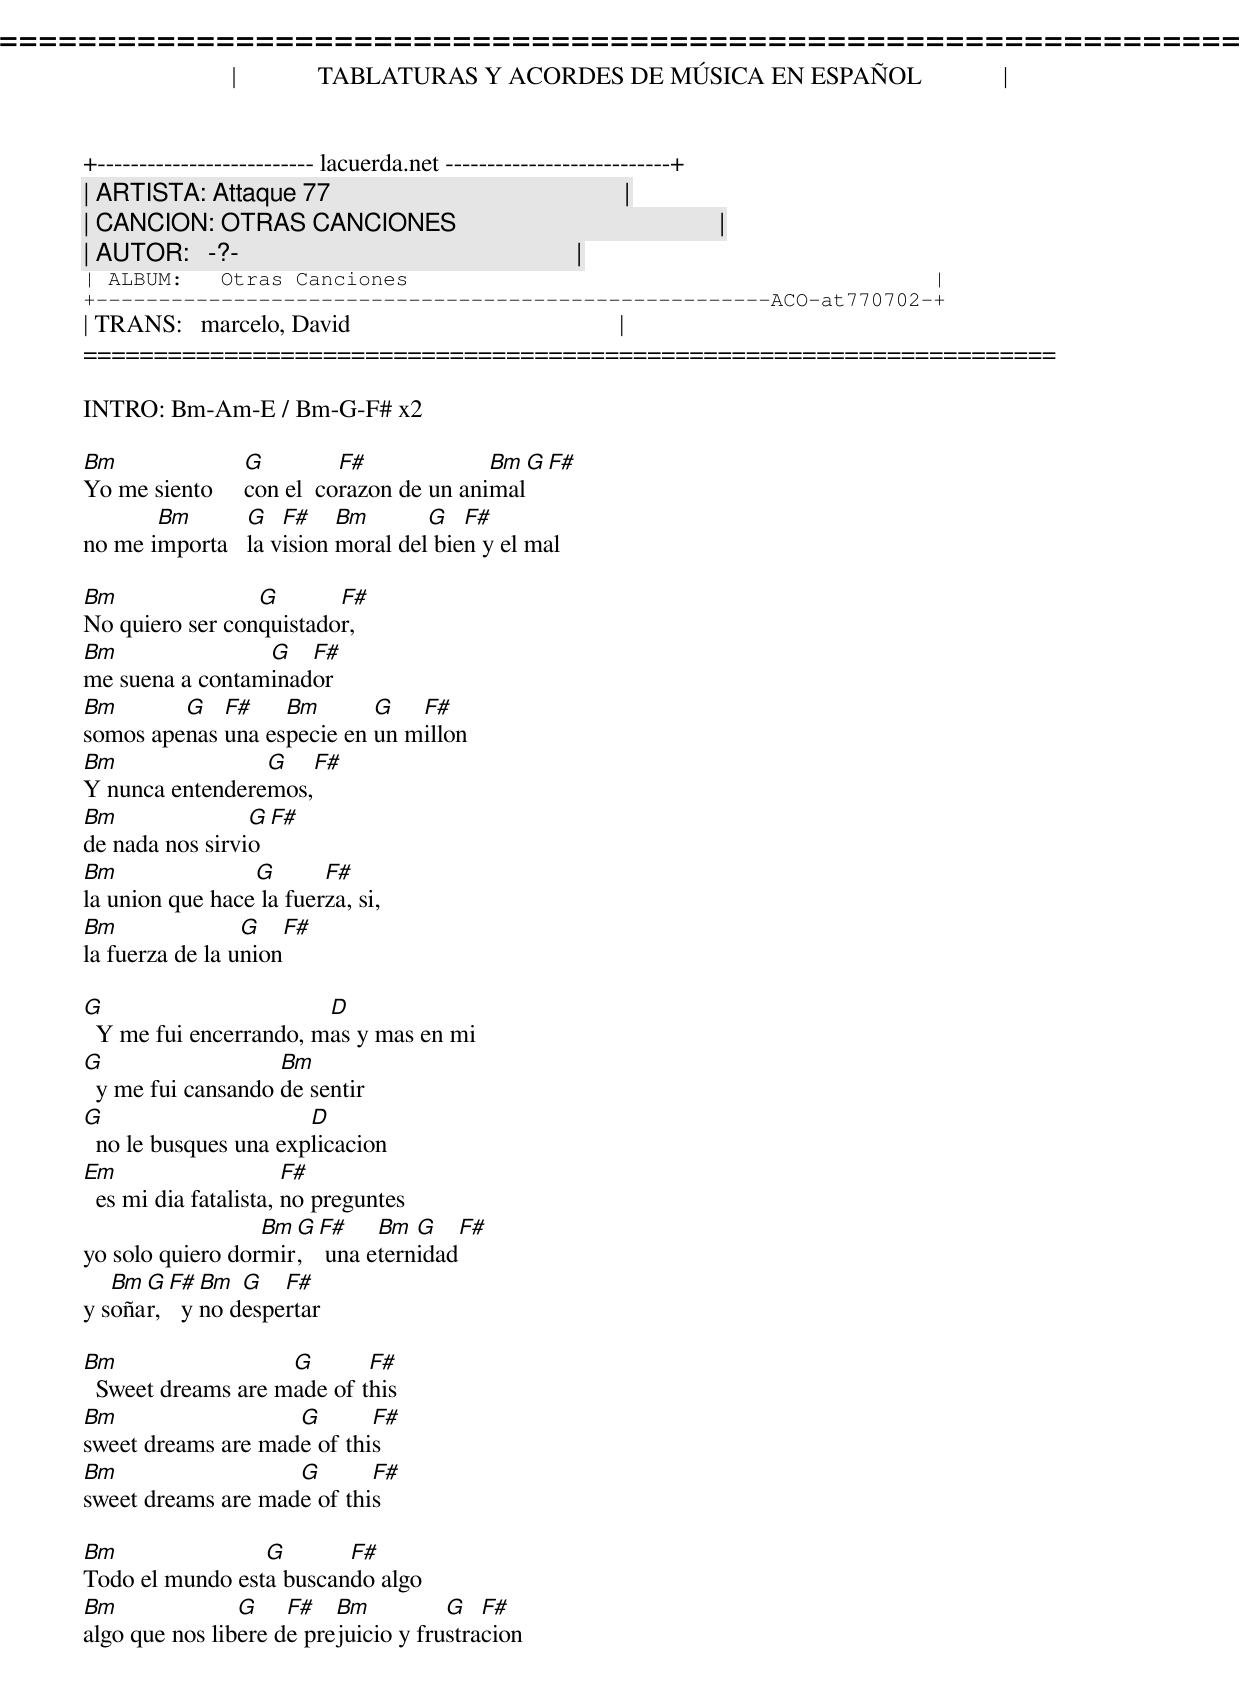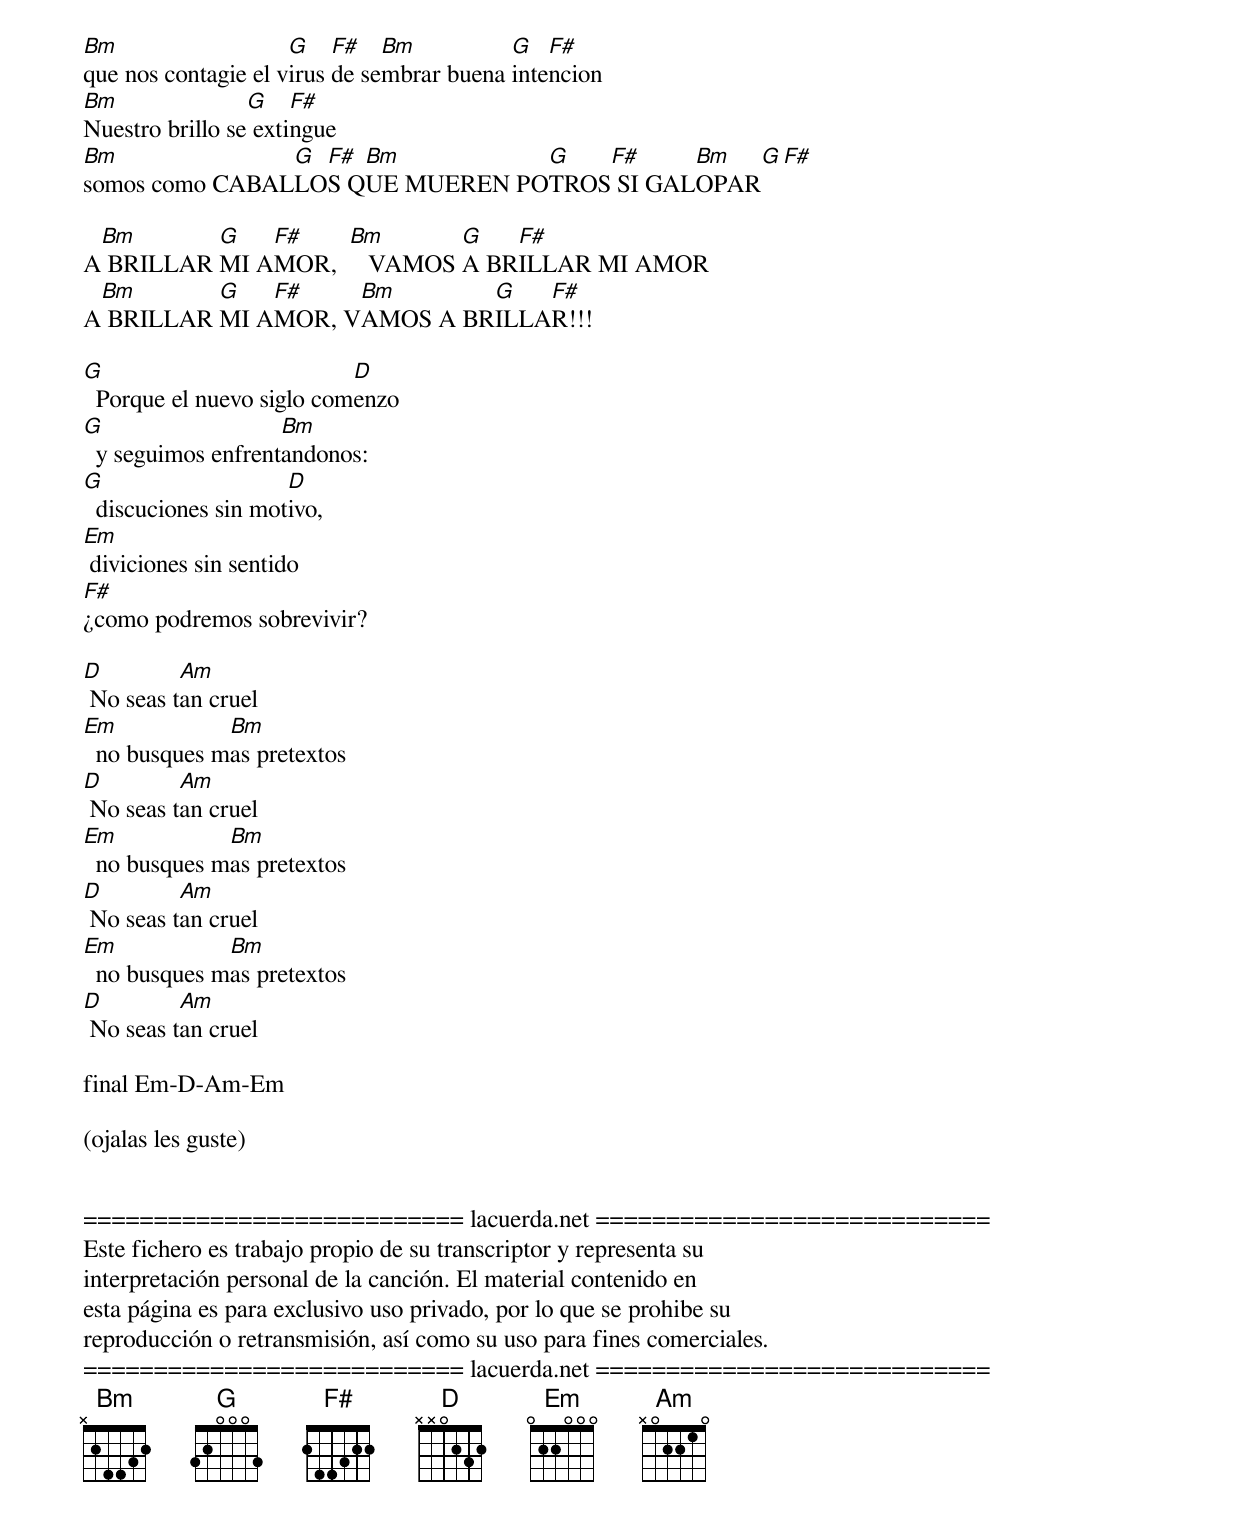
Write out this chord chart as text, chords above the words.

=====================================================================
|             TABLATURAS Y ACORDES DE MÚSICA EN ESPAÑOL             |
+-------------------------- lacuerda.net ---------------------------+
| ARTISTA: Attaque 77                                               |
| CANCION: OTRAS CANCIONES                                          |
| AUTOR:   -?-                                                      |
| ALBUM:   Otras Canciones                                          |
+------------------------------------------------------ACO-at770702-+
| TRANS:   marcelo, David                                           |
=====================================================================

INTRO: Bm-Am-E / Bm-G-F# x2

Bm               G         F#             Bm       G   F#
Yo me siento     con el  corazon de un animal
       Bm       G   F#    Bm       G   F#
no me importa   la vision moral del bien y el mal

Bm               G       F#
No quiero ser conquistador,
Bm               G   F#
me suena a contaminador
Bm       G   F#    Bm       G   F#
somos apenas una especie en un millon
Bm               G       F#
Y nunca entenderemos,
Bm               G       F#
de nada nos sirvio
Bm               G       F#
la union que hace la fuerza, si,
Bm               G       F#
la fuerza de la union

G                       D
  Y me fui encerrando, mas y mas en mi
G                   Bm
  y me fui cansando de sentir
G                      D
  no le busques una explicacion
Em                     F#
  es mi dia fatalista, no preguntes
                  Bm G F#    Bm  G   F#
yo solo quiero dormir,  una eternidad
   Bm G F#  Bm  G   F#
y soñar,  y no despertar

Bm                  G       F#
  Sweet dreams are made of this
Bm                  G       F#
sweet dreams are made of this
Bm                  G       F#
sweet dreams are made of this

Bm               G       F#
Todo el mundo esta buscando algo
Bm              G    F#   Bm          G   F#
algo que nos libere de prejuicio y frustracion
Bm                   G    F#   Bm          G   F#
que nos contagie el virus de sembrar buena intencion
Bm               G    F#
Nuestro brillo se extingue
Bm              G F# Bm          G   F#     Bm  G F#
somos como CABALLOS QUE MUEREN POTROS SI GALOPAR

 Bm       G   F#    Bm       G   F#
A BRILLAR MI AMOR,     VAMOS A BRILLAR MI AMOR
 Bm       G   F#    Bm       G   F#
A BRILLAR MI AMOR, VAMOS A BRILLAR!!!

G                          D
  Porque el nuevo siglo comenzo
G                   Bm
  y seguimos enfrentandonos:
G                    D
  discuciones sin motivo,
Em
 diviciones sin sentido
F#
¿como podremos sobrevivir?

D         Am
 No seas tan cruel
Em            Bm
  no busques mas pretextos
D         Am
 No seas tan cruel
Em            Bm
  no busques mas pretextos
D         Am
 No seas tan cruel
Em            Bm
  no busques mas pretextos
D         Am
 No seas tan cruel

final Em-D-Am-Em

(ojalas les guste)


=========================== lacuerda.net ============================
Este fichero es trabajo propio de su transcriptor y representa su
interpretación personal de la canción. El material contenido en
esta página es para exclusivo uso privado, por lo que se prohibe su
reproducción o retransmisión, así como su uso para fines comerciales.
=========================== lacuerda.net ============================
